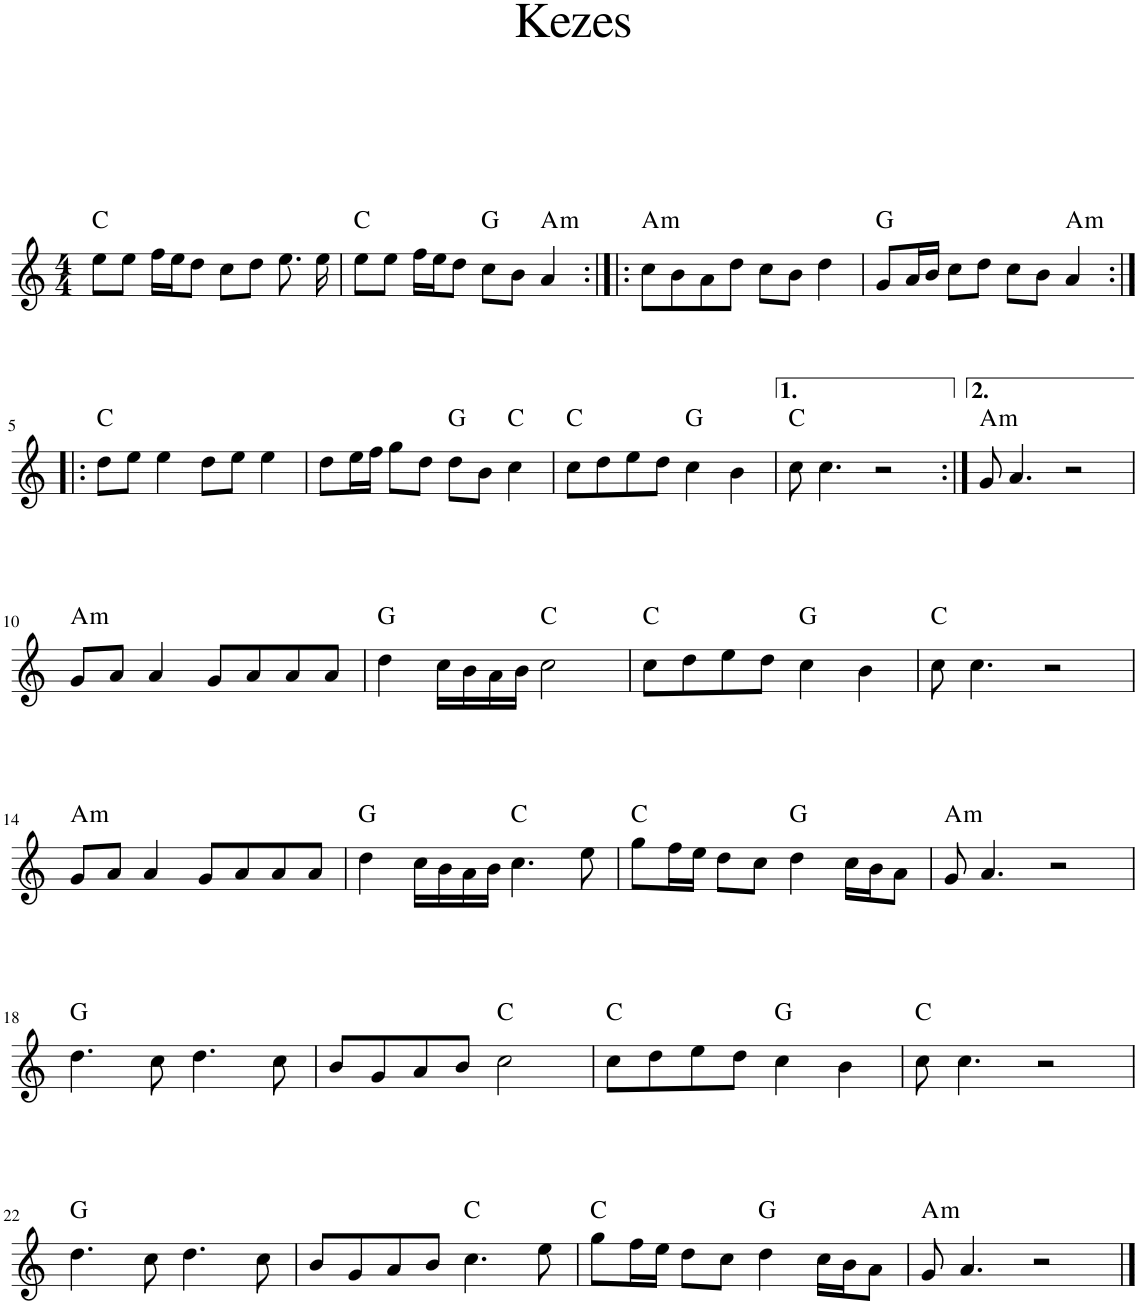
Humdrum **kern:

**kern	**harte
*part1	*part1
*staff1	*
*I"Piano	*
*I'Pno.	*
*clefG2	*
*k[]	*
*M4/4	*
=1	=1
8ee\L	C:maj
8ee\J	.
16ff\LL	.
16ee\J	.
8dd\J	.
8cc\L	.
8dd\J	.
8.ee\	.
16ee\	.
=2	=2
8ee\L	C:maj
8ee\J	.
16ff\LL	.
16ee\J	.
8dd\J	.
8cc\L	G:maj
8b\J	.
!	!LO:H:kt=m
4a/	A:min
=3:|!|:	=3:|!|:
!	!LO:H:kt=m
8cc\L	A:min
8b\	.
8a\	.
8dd\J	.
8cc\L	.
8b\J	.
4dd\	.
=4	=4
8g/L	G:maj
16a/L	.
16b/JJ	.
8cc\L	.
8dd\J	.
8cc\L	.
8b\J	.
!	!LO:H:kt=m
4a/	A:min
!!LO:LB:g=z
=5:|!|:	=5:|!|:
8dd\L	C:maj
8ee\J	.
4ee\	.
8dd\L	.
8ee\J	.
4ee\	.
=6	=6
8dd\L	.
16ee\L	.
16ff\JJ	.
8gg\L	.
8dd\J	.
8dd\L	G:maj
8b\J	.
4cc\	C:maj
=7	=7
8cc\L	C:maj
8dd\	.
8ee\	.
8dd\J	.
4cc\	G:maj
4b\	.
=8	=8
8cc\	C:maj
4.cc\	.
2r	.
=9:|!	=9:|!
!	!LO:H:kt=m
8g/	A:min
4.a/	.
2r	.
!!LO:LB:g=z
=10	=10
!	!LO:H:kt=m
8g/L	A:min
8a/J	.
4a/	.
8g/L	.
8a/	.
8a/	.
8a/J	.
=11	=11
4dd\	G:maj
16cc\LL	.
16b\	.
16a\	.
16b\JJ	.
2cc\	C:maj
=12	=12
8cc\L	C:maj
8dd\	.
8ee\	.
8dd\J	.
4cc\	G:maj
4b\	.
=13	=13
8cc\	C:maj
4.cc\	.
2r	.
!!LO:LB:g=z
=14	=14
!	!LO:H:kt=m
8g/L	A:min
8a/J	.
4a/	.
8g/L	.
8a/	.
8a/	.
8a/J	.
=15	=15
4dd\	G:maj
16cc\LL	.
16b\	.
16a\	.
16b\JJ	.
4.cc\	C:maj
8ee\	.
=16	=16
8gg\L	C:maj
16ff\L	.
16ee\JJ	.
8dd\L	.
8cc\J	.
4dd\	G:maj
16cc\LL	.
16b\J	.
8a\J	.
=17	=17
!	!LO:H:kt=m
8g/	A:min
4.a/	.
2r	.
!!LO:LB:g=z
=18	=18
4.dd\	G:maj
8cc\	.
4.dd\	.
8cc\	.
=19	=19
8b/L	.
8g/	.
8a/	.
8b/J	.
2cc\	C:maj
=20	=20
8cc\L	C:maj
8dd\	.
8ee\	.
8dd\J	.
4cc\	G:maj
4b\	.
=21	=21
8cc\	C:maj
4.cc\	.
2r	.
!!LO:LB:g=z
=22	=22
4.dd\	G:maj
8cc\	.
4.dd\	.
8cc\	.
=23	=23
8b/L	.
8g/	.
8a/	.
8b/J	.
4.cc\	C:maj
8ee\	.
=24	=24
8gg\L	C:maj
16ff\L	.
16ee\JJ	.
8dd\L	.
8cc\J	.
4dd\	G:maj
16cc\LL	.
16b\J	.
8a\J	.
=25	=25
!	!LO:H:kt=m
8g/	A:min
4.a/	.
2r	.
==	==
*-	*-
